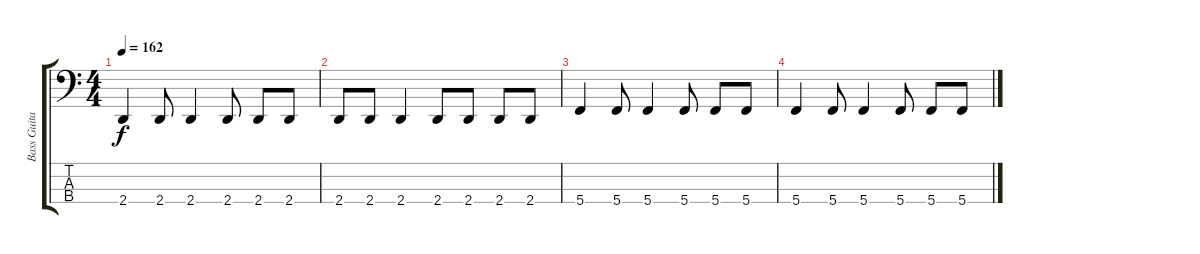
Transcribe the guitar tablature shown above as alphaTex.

\track ("Bass Guitar" "Bass Guita") {instrument electricbasspick}
\staff {score tabs}
\tuning (F2 C2 G1 C1) {hide}
\ts (4 4)
\tempo 162
\clef f4
\ks c
2.4.4{dy f} 2.4.8 2.4.4 2.4.8 2.4.8 2.4.8 |
2.4.8 2.4.8 2.4.4 2.4.8 2.4.8 2.4.8 2.4.8 |
5.4.4 5.4.8 5.4.4 5.4.8 5.4.8 5.4.8 |
5.4.4 5.4.8 5.4.4 5.4.8 5.4.8 5.4.8
